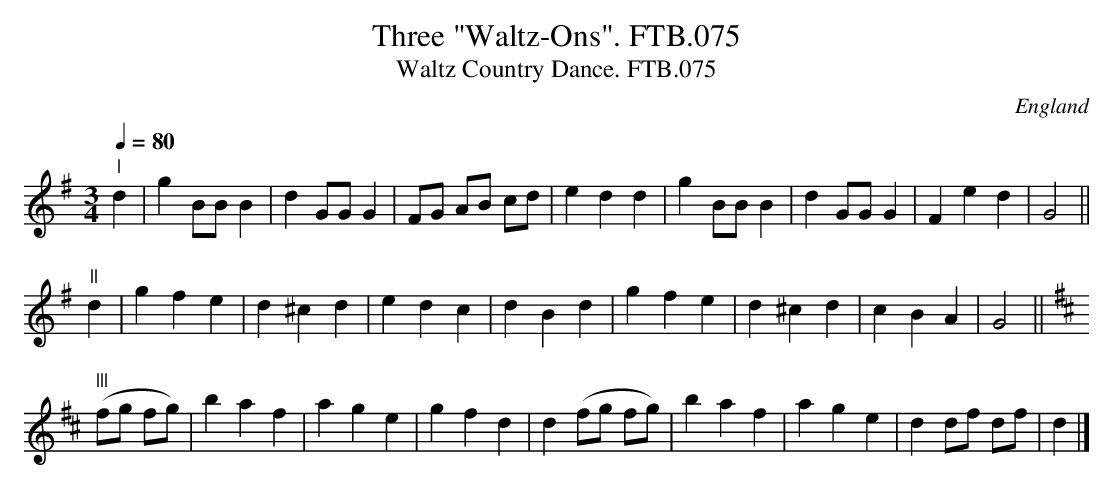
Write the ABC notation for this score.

X:1
T:Three "Waltz-Ons". FTB.075
T:Waltz Country Dance. FTB.075
M:3/4
L:1/4
Q:80
O:England
K:G major
"l"d|gB/B/B|dG/G/G|F/G/ A/B/ c/d/|edd|gB/B/B|dG/G/G|Fed|G2||
"ll"d|gfe|d^cd|edc|dBd|gfe|d^cd|cBA|G2||
K:D
"lll"(f/g/ f/g/)|baf|age|gfd|d(f/g/ f/g/)|baf|age|dd/f/ d/f/|d|]
